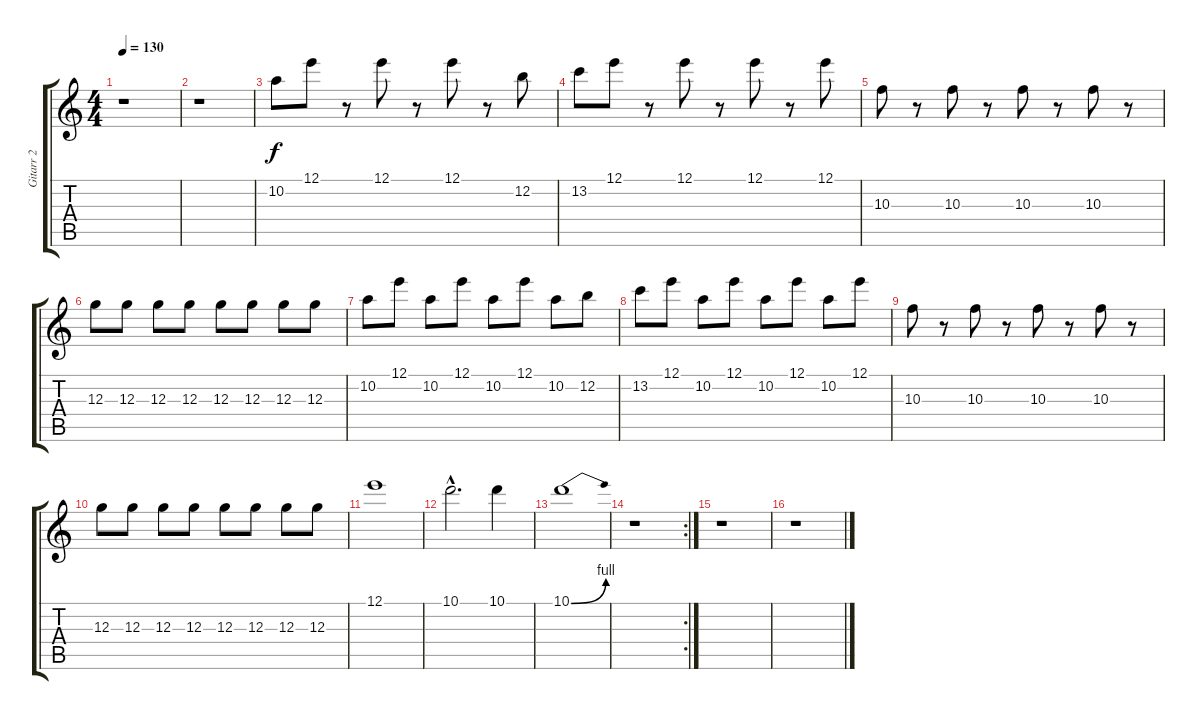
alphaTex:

\track ("Gitarr 2" "Gitarr 2") {instrument overdrivenguitar}
\staff {score tabs}
\tuning (E4 B3 G3 D3 A2 E2) {hide}
\ts (4 4)
\tempo 130
\clef g2
\ks c
r.1{dy f} |
r.1 |
10.2.8 12.1.8 r.8 12.1.8 r.8 12.1.8 r.8 12.2.8 |
13.2.8 12.1.8 r.8 12.1.8 r.8 12.1.8 r.8 12.1.8 |
10.3.8 r.8 10.3.8 r.8 10.3.8 r.8 10.3.8 r.8 |
12.3.8 12.3.8 12.3.8 12.3.8 12.3.8 12.3.8 12.3.8 12.3.8 |
10.2.8 12.1.8 10.2.8 12.1.8 10.2.8 12.1.8 10.2.8 12.2.8 |
13.2.8 12.1.8 10.2.8 12.1.8 10.2.8 12.1.8 10.2.8 12.1.8 |
10.3.8 r.8 10.3.8 r.8 10.3.8 r.8 10.3.8 r.8 |
12.3.8 12.3.8 12.3.8 12.3.8 12.3.8 12.3.8 12.3.8 12.3.8 |
12.1.1 |
10.1{hac}.2{d} 10.1.4 |
10.1{be (bend 0 0 60 4)}.1 |
\rc 2
r.1 |
r.1 |
r.1
